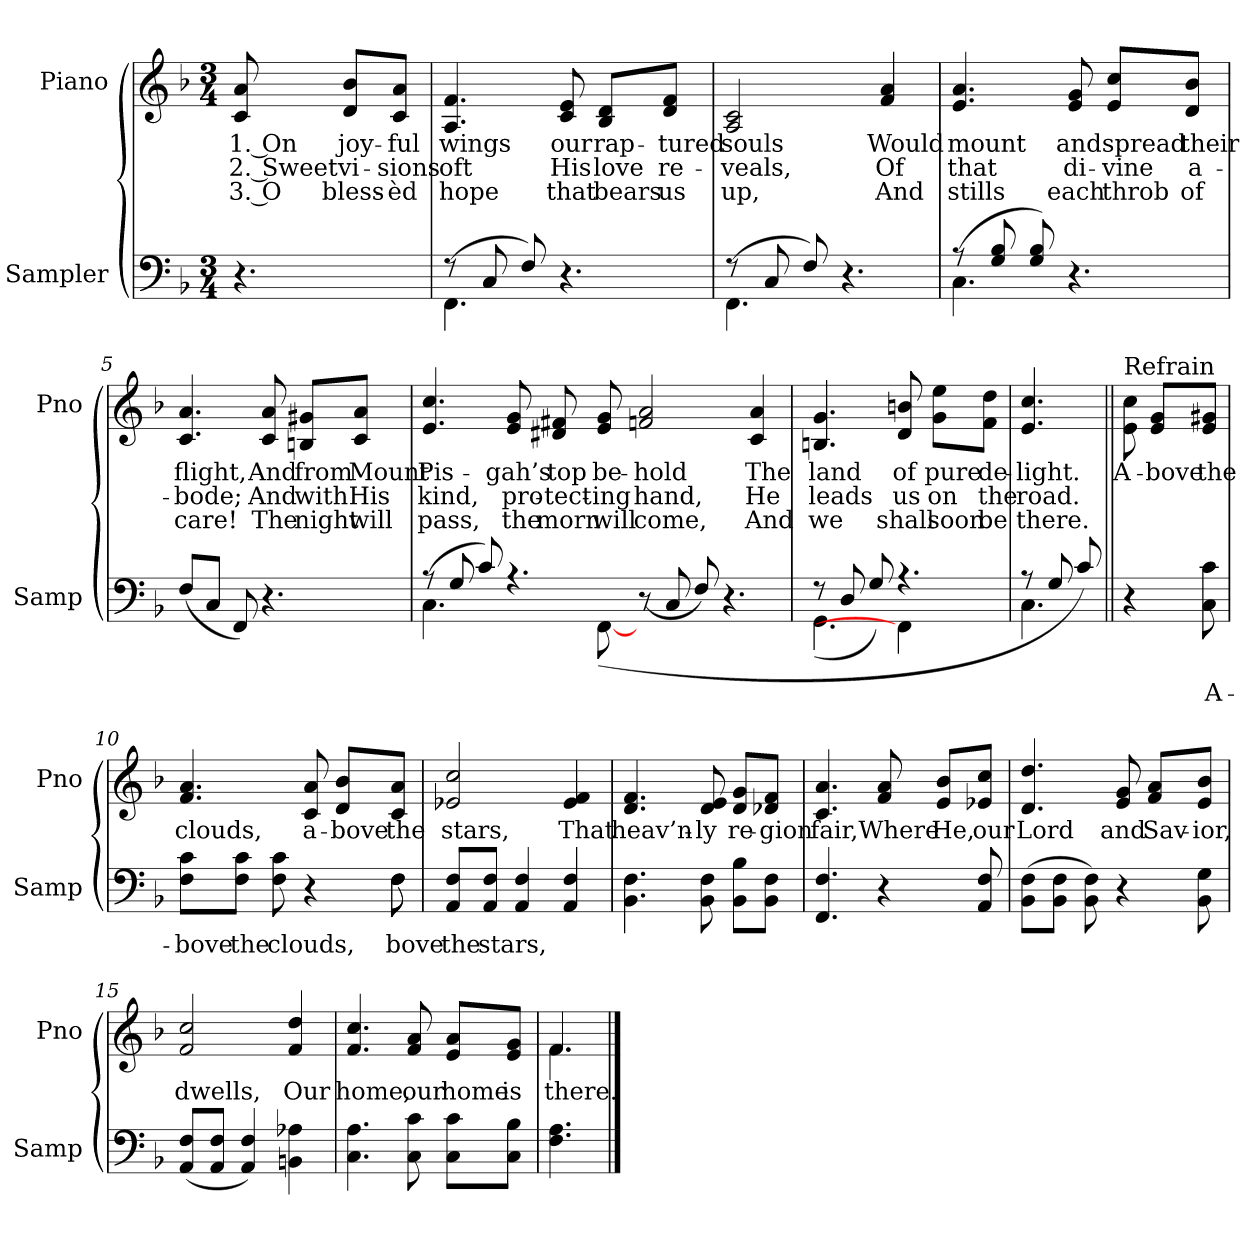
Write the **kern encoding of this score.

**kern	**text	**kern	**text	**text	**text
*part2	*part2	*part1	*part1	*part1	*part1
*staff2	*staff2	*staff1	*staff1	*staff1	*staff1
*I"Sampler	*	*I"Piano	*	*	*
*I'Samp	*	*I'Pno	*	*	*
*clefF4	*	*clefG2	*	*	*
*k[b-]	*	*k[b-]	*	*	*
*F:	*	*F:	*	*	*
*M3/4	*	*M3/4	*	*	*
=1	=1	=1	=1	=1	=1
4.r	.	8c 8a	1. On	2. Sweet	3. O
.	.	8d/ 8b-/L	joy-	vi-	bless-
.	.	8c/ 8a/J	-ful	-sions	-èd
=2	=2	=2	=2	=2	=2
*^	*	*	*	*	*
(8r	4.FF	.	4.A 4.f	wings	oft	hope
8C/	.	.	.	.	.	.
8F/)	.	.	.	.	.	.
4.r	4.ryy	.	8c 8e	our	His	that
.	.	.	8B-/ 8d/L	rap-	love	bears
.	.	.	8d/ 8f/J	-tured	re-	us
=3	=3	=3	=3	=3	=3	=3
(8r	4.FF	.	2A 2c	souls	-veals,	up,
8C/	.	.	.	.	.	.
8F/)	.	.	.	.	.	.
4.r	4.ryy	.	.	.	.	.
.	.	.	4f 4a	Would	Of	And
=4	=4	=4	=4	=4	=4	=4
(8r	4.C	.	4.e 4.a	mount	that	stills
8G/ 8B-/	.	.	.	.	.	.
8G/ 8B-/)	.	.	.	.	.	.
4.r	4.ryy	.	8e 8g	and	di-	each
.	.	.	8e/ 8cc/L	spread	-vine	throb
.	.	.	8d/ 8b-/J	their	a-	of
*v	*v	*	*	*	*	*
=5	=5	=5	=5	=5	=5
(8F/L	.	4.c 4.a	flight,	-bode;	care!
8C/J	.	.	.	.	.
8FF/)	.	.	.	.	.
4.r	.	8c 8a	And	And	The
.	.	8Bn/ 8g#X/L	from	with	night
.	.	8c/ 8a/J	Mount	His	will
=6	=6	=6	=6	=6	=6
*^	*	*	*	*	*
(8r	4.C	.	4.e 4.cc	Pis-	kind,	pass,
8G/	.	.	.	.	.	.
8c/)	.	.	.	.	.	.
4.r	4ryy	.	8e 8g	-gah’s	pro-	the
.	.	.	8d#X 8f#X	top	-tect-	morn
.	([8FF	.	8e 8g	be-	-ing	will
(8r	2.ryy	.	2fn/ 2a/	-hold	hand,	come,
8C/	.	.	.	.	.	.
8F/)	.	.	.	.	.	.
4.r	.	.	.	.	.	.
.	.	.	4c 4a	The	He	And
=7	=7	=7	=7	=7	=7	=7
8r	(4.GG	.	4.Bn 4.g	land	leads	we
8D/	.	.	.	.	.	.
8G/)	.	.	.	.	.	.
4.r	4FF]	.	8d 8bn	of	us	shall
.	.	.	8g\ 8ee\L	pure	on	soon
.	8ryy	.	8f\ 8dd\J	de-	the	be
=8	=8	=8	=8	=8	=8	=8
8r	4.C	.	4.e 4.cc	-light.	road.	there.
8G/	.	.	.	.	.	.
8c/)	.	.	.	.	.	.
*v	*v	*	*	*	*	*
=9||	=9||	=9||	=9||	=9||	=9||
!	!	!LO:TX:t=Refrain	!	!	!
4r	.	8e\ 8cc\	A-	.	.
.	.	8e/ 8g/L	-bove	.	.
8C 8c	A-	8e/ 8g#X/J	the	.	.
=10	=10	=10	=10	=10	=10
*^	*	*	*	*	*
8F\ 8c\L	8ryy	-bove	4.f 4.a	clouds,	.	.
*v	*v	*	*	*	*	*
8F\ 8c\J	the	.	.	.	.
8F 8c	clouds,	.	.	.	.
4r	.	8c 8a	a-	.	.
.	.	8d/ 8b-/L	-bove	.	.
*^	*	*	*	*	*
8F\	8F	-bove	8c/ 8a/J	the	.	.
*v	*v	*	*	*	*	*
=11	=11	=11	=11	=11	=11
8AA/ 8F/L	the	2e-X 2cc	stars,	.	.
8AA/ 8F/J	stars,	.	.	.	.
4AA 4F	.	.	.	.	.
4AA 4F	.	4e- 4f	That	.	.
=12	=12	=12	=12	=12	=12
4.BB- 4.F	.	4.d 4.f	heav’n-	.	.
8BB- 8F	.	8d 8e	-ly	.	.
8BB-\ 8B-\L	.	8d/ 8g/L	re-	.	.
8BB-\ 8F\J	.	8d-X/ 8f/J	-gion	.	.
=13	=13	=13	=13	=13	=13
4.FF 4.F	.	4.c 4.a	fair,	.	.
4r	.	8f 8a	Where	.	.
.	.	8e/ 8b-/L	He,	.	.
8AA 8F	.	8e-X/ 8cc/J	our	.	.
=14	=14	=14	=14	=14	=14
(8BB-\ 8F\L	.	4.d 4.dd	Lord	.	.
8BB-\ 8F\J	.	.	.	.	.
8BB-\ 8F\)	.	.	.	.	.
4r	.	8e 8g	and	.	.
.	.	8f/ 8a/L	Sav-	.	.
8BB- 8G	.	8e/ 8b-/J	-ior,	.	.
=15	=15	=15	=15	=15	=15
(8AA/ 8F/L	.	2f 2cc	dwells,	.	.
8AA/ 8F/J	.	.	.	.	.
4AA 4F)	.	.	.	.	.
4BBn 4A-X	.	4f 4dd	Our	.	.
=16	=16	=16	=16	=16	=16
4.C 4.A	.	4.f 4.cc	home,	.	.
8C 8c	.	8f 8a	our	.	.
8C\ 8c\L	.	8e/ 8a/L	home	.	.
8C\ 8B-\J	.	8e/ 8g/J	is	.	.
=17	=17	=17	=17	=17	=17
*	*	*^	*	*	*
4.F 4.A	.	4.f/	4.f	there.	.	.
*	*	*v	*v	*	*	*
==	==	==	==	==	==
*-	*-	*-	*-	*-	*-
